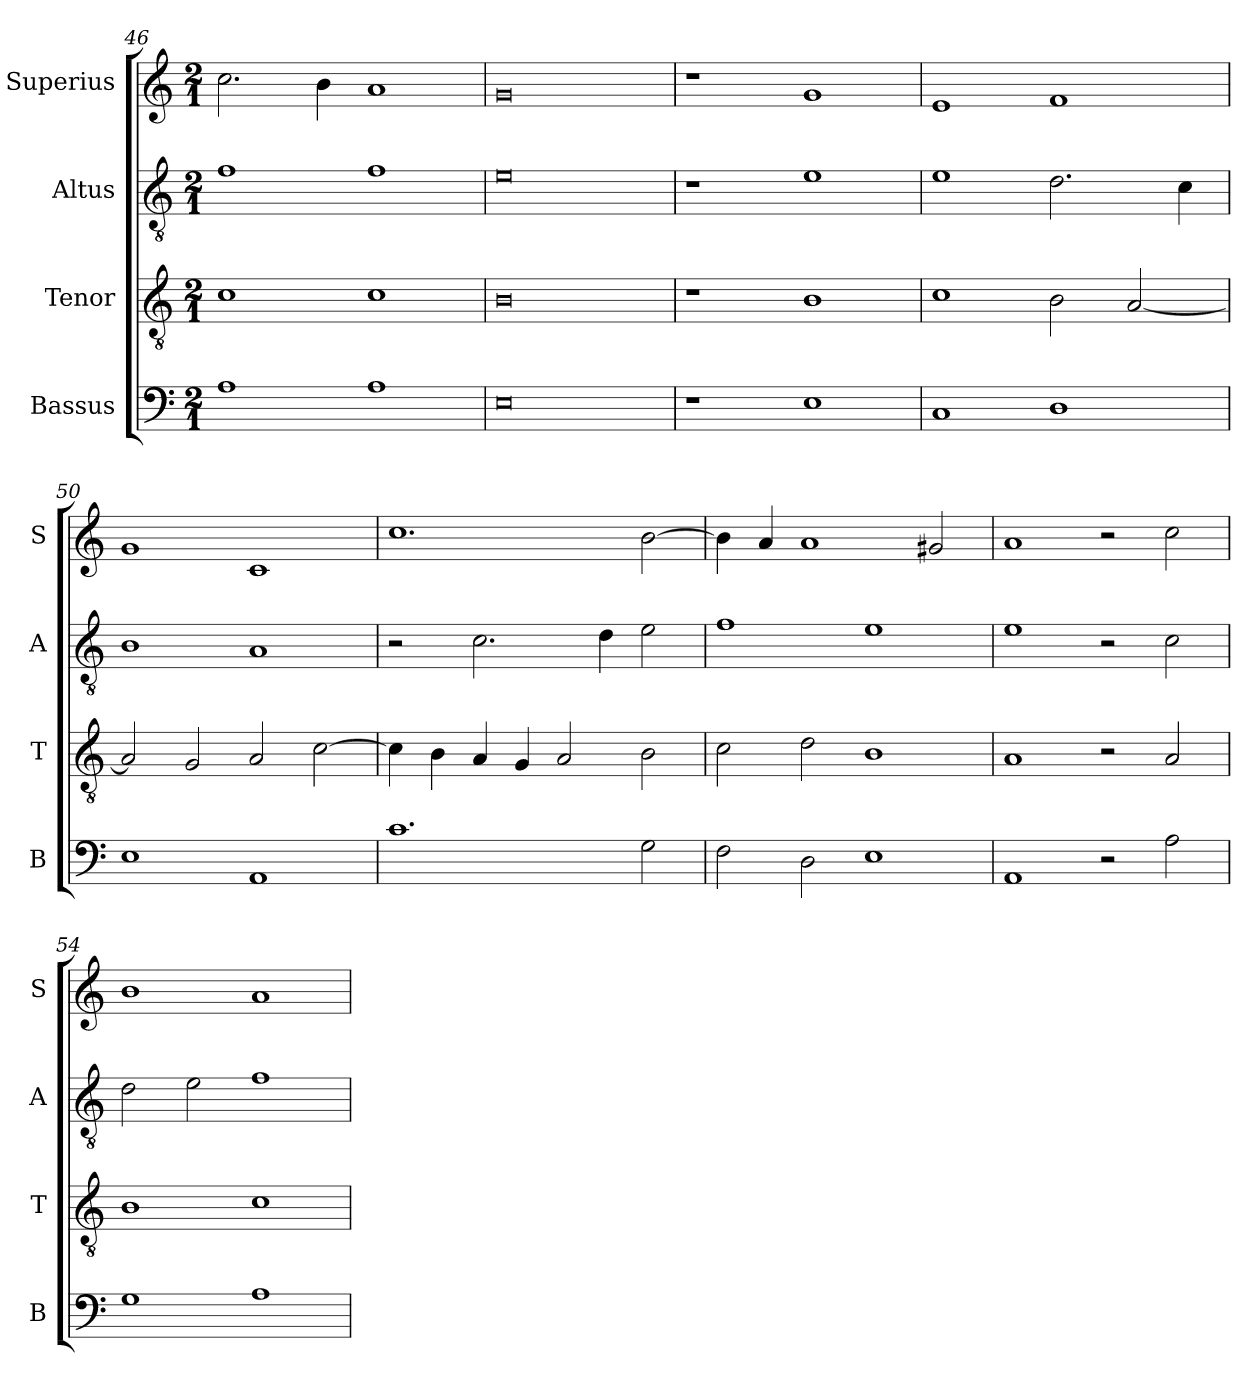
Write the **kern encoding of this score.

**kern	**kern	**kern	**kern
*part4	*part3	*part2	*part1
*staff4	*staff3	*staff2	*staff1
*I"Bassus	*I"Tenor	*I"Altus	*I"Superius
*I'B	*I'T	*I'A	*I'S
*clefF4	*clefGv2	*clefGv2	*clefG2
*k[]	*k[]	*k[]	*k[]
*M2/1	*M2/1	*M2/1	*M2/1
=46	=46	=46	=46
1A	1c	1f	2.cc\
.	.	.	4b\
1A	1c	1f	1a
=47	=47	=47	=47
0E	0B	0e	0g
=48	=48	=48	=48
1r	1r	1r	1r
1E	1B	1e	1g
=49	=49	=49	=49
1C	1c	1e	1e
1D	2B\	2.d\	1f
.	[2A/	.	.
.	.	4c\	.
=50	=50	=50	=50
1E	2A/]	1B	1g
.	2G/	.	.
1AA	2A/	1A	1c
.	[2c\	.	.
=51	=51	=51	=51
1.c	4c\]	2r	1.cc
.	4B\	.	.
.	4A/	2.c\	.
.	4G/	.	.
.	2A/	.	.
.	.	4d\	.
2G\	2B\	2e\	[2b\
=52	=52	=52	=52
2F\	2c\	1f	4b\]
.	.	.	4a/
2D\	2d\	.	1a
1E	1B	1e	.
.	.	.	2g#X/
=53	=53	=53	=53
1AA	1A	1e	1a
2r	2r	2r	2r
2A\	2A/	2c\	2cc\
=54	=54	=54	=54
1G	1B	2d\	1b
.	.	2e\	.
1A	1c	1f	1a
=	=	=	=
*-	*-	*-	*-
